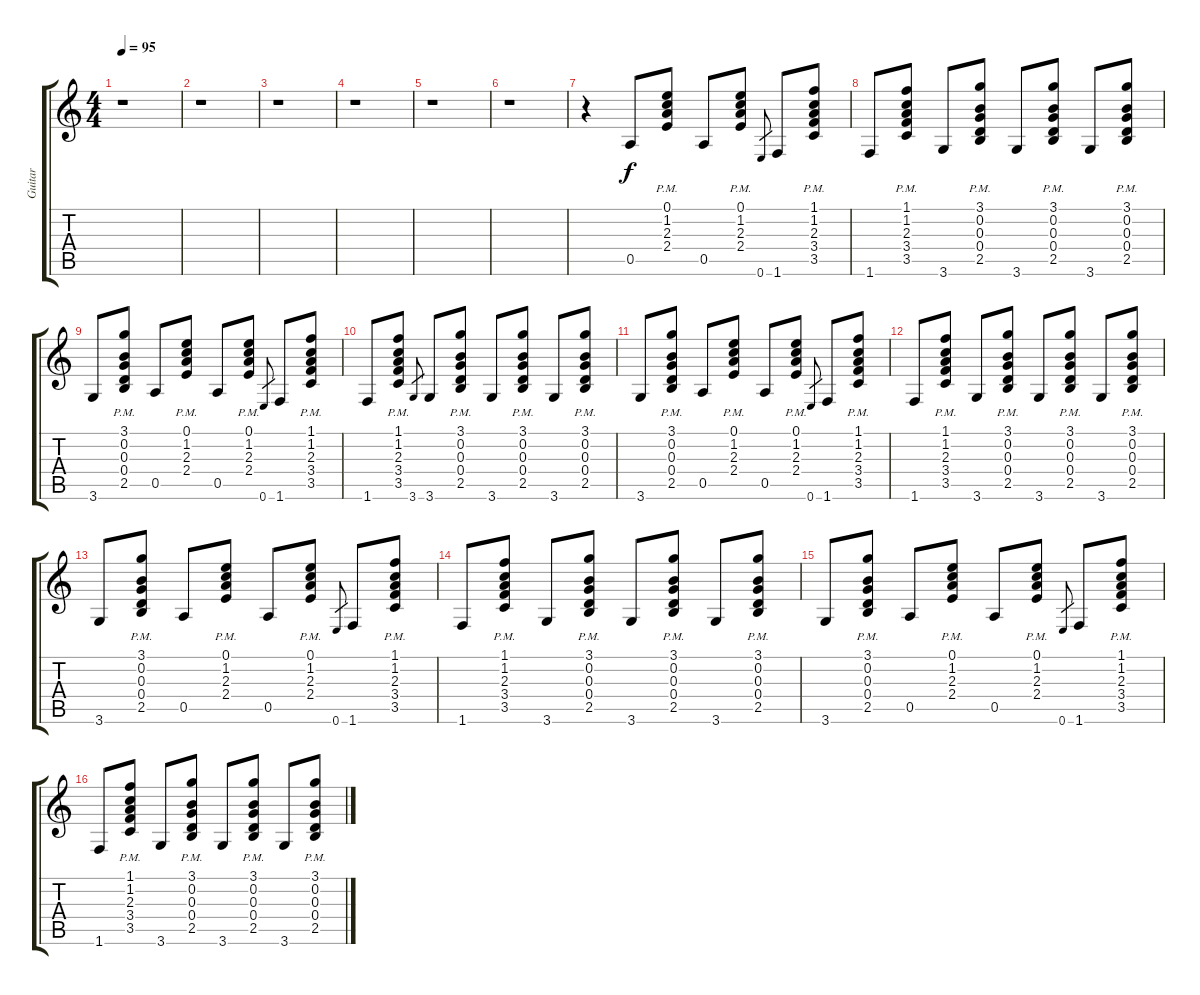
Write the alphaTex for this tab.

\track ("Guitar" "Guitar") {instrument acousticguitarsteel}
\staff {score tabs}
\tuning (E4 B3 G3 D3 A2 E2) {hide}
\ts (4 4)
\tempo 95
\clef g2
\ks c
r.1{dy f} |
r.1 |
r.1 |
r.1 |
r.1 |
r.1 |
r.4 0.5.8 (0.1{pm} 1.2{pm} 2.3{pm} 2.4{pm}).8 0.5.8 (0.1{pm} 1.2{pm} 2.3{pm} 2.4{pm}).8 0.6.8{gr} 1.6.8 (1.1{pm} 1.2{pm} 2.3{pm} 3.4{pm} 3.5{pm}).8 |
1.6.8 (1.1{pm} 1.2{pm} 2.3{pm} 3.4{pm} 3.5{pm}).8 3.6.8 (3.1{pm} 0.2{pm} 0.3{pm} 0.4{pm} 2.5{pm}).8 3.6.8 (3.1{pm} 0.2{pm} 0.3{pm} 0.4{pm} 2.5{pm}).8 3.6.8 (3.1{pm} 0.2{pm} 0.3{pm} 0.4{pm} 2.5{pm}).8 |
3.6.8 (3.1{pm} 0.2{pm} 0.3{pm} 0.4{pm} 2.5{pm}).8 0.5.8 (0.1{pm} 1.2{pm} 2.3{pm} 2.4{pm}).8 0.5.8 (0.1{pm} 1.2{pm} 2.3{pm} 2.4{pm}).8 0.6.8{gr} 1.6.8 (1.1{pm} 1.2{pm} 2.3{pm} 3.4{pm} 3.5{pm}).8 |
1.6.8 (1.1{pm} 1.2{pm} 2.3{pm} 3.4{pm} 3.5{pm}).8 3.6.8{gr} 3.6.8 (3.1{pm} 0.2{pm} 0.3{pm} 0.4{pm} 2.5{pm}).8 3.6.8 (3.1{pm} 0.2{pm} 0.3{pm} 0.4{pm} 2.5{pm}).8 3.6.8 (3.1{pm} 0.2{pm} 0.3{pm} 0.4{pm} 2.5{pm}).8 |
3.6.8 (3.1{pm} 0.2{pm} 0.3{pm} 0.4{pm} 2.5{pm}).8 0.5.8 (0.1{pm} 1.2{pm} 2.3{pm} 2.4{pm}).8 0.5.8 (0.1{pm} 1.2{pm} 2.3{pm} 2.4{pm}).8 0.6.8{gr} 1.6.8 (1.1{pm} 1.2{pm} 2.3{pm} 3.4{pm} 3.5{pm}).8 |
1.6.8 (1.1{pm} 1.2{pm} 2.3{pm} 3.4{pm} 3.5{pm}).8 3.6.8 (3.1{pm} 0.2{pm} 0.3{pm} 0.4{pm} 2.5{pm}).8 3.6.8 (3.1{pm} 0.2{pm} 0.3{pm} 0.4{pm} 2.5{pm}).8 3.6.8 (3.1{pm} 0.2{pm} 0.3{pm} 0.4{pm} 2.5{pm}).8 |
3.6.8 (3.1{pm} 0.2{pm} 0.3{pm} 0.4{pm} 2.5{pm}).8 0.5.8 (0.1{pm} 1.2{pm} 2.3{pm} 2.4{pm}).8 0.5.8 (0.1{pm} 1.2{pm} 2.3{pm} 2.4{pm}).8 0.6.8{gr} 1.6.8 (1.1{pm} 1.2{pm} 2.3{pm} 3.4{pm} 3.5{pm}).8 |
1.6.8 (1.1{pm} 1.2{pm} 2.3{pm} 3.4{pm} 3.5{pm}).8 3.6.8 (3.1{pm} 0.2{pm} 0.3{pm} 0.4{pm} 2.5{pm}).8 3.6.8 (3.1{pm} 0.2{pm} 0.3{pm} 0.4{pm} 2.5{pm}).8 3.6.8 (3.1{pm} 0.2{pm} 0.3{pm} 0.4{pm} 2.5{pm}).8 |
3.6.8 (3.1{pm} 0.2{pm} 0.3{pm} 0.4{pm} 2.5{pm}).8 0.5.8 (0.1{pm} 1.2{pm} 2.3{pm} 2.4{pm}).8 0.5.8 (0.1{pm} 1.2{pm} 2.3{pm} 2.4{pm}).8 0.6.8{gr} 1.6.8 (1.1{pm} 1.2{pm} 2.3{pm} 3.4{pm} 3.5{pm}).8 |
1.6.8 (1.1{pm} 1.2{pm} 2.3{pm} 3.4{pm} 3.5{pm}).8 3.6.8 (3.1{pm} 0.2{pm} 0.3{pm} 0.4{pm} 2.5{pm}).8 3.6.8 (3.1{pm} 0.2{pm} 0.3{pm} 0.4{pm} 2.5{pm}).8 3.6.8 (3.1{pm} 0.2{pm} 0.3{pm} 0.4{pm} 2.5{pm}).8
